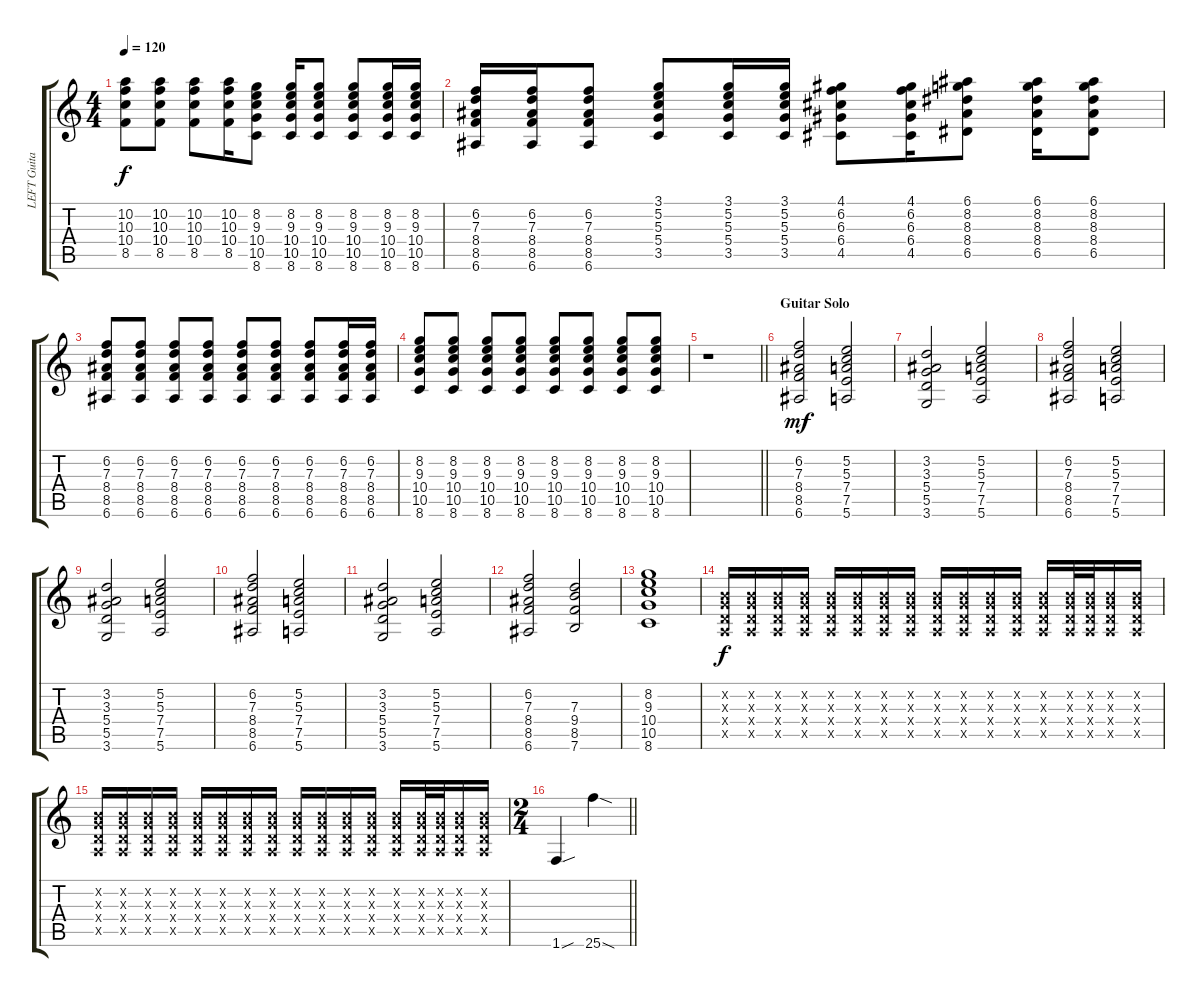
\track ("LEFT Guitar" "LEFT Guita") {instrument overdrivenguitar}
\staff {score tabs}
\tuning (E4 B3 G3 D3 A2 E2) {hide}
\ts (4 4)
\tempo 120
\clef g2
\ks c
(10.2 10.3 10.4 8.5).8{dy f} (10.2 10.3 10.4 8.5).8 (10.2 10.3 10.4 8.5).8 (10.2 10.3 10.4 8.5).16 (8.2 9.3 10.4 10.5 8.6).8 (8.2 9.3 10.4 10.5 8.6).16 (8.2 9.3 10.4 10.5 8.6).8 (8.2 9.3 10.4 10.5 8.6).8 (8.2 9.3 10.4 10.5 8.6).16 (8.2 9.3 10.4 10.5 8.6).16 |
(6.2 7.3 8.4 8.5 6.6).16 (6.2 7.3 8.4 8.5 6.6).16 (6.2 7.3 8.4 8.5 6.6).8 (3.1 5.2 5.3 5.4 3.5).8 (3.1 5.2 5.3 5.4 3.5).16 (3.1 5.2 5.3 5.4 3.5).16 (4.1 6.2 6.3 6.4 4.5).8 (4.1 6.2 6.3 6.4 4.5).16 (6.1 8.2 8.3 8.4 6.5).8 (6.1 8.2 8.3 8.4 6.5).16 (6.1 8.2 8.3 8.4 6.5).8 |
(6.2 7.3 8.4 8.5 6.6).8 (6.2 7.3 8.4 8.5 6.6).8 (6.2 7.3 8.4 8.5 6.6).8 (6.2 7.3 8.4 8.5 6.6).8 (6.2 7.3 8.4 8.5 6.6).8 (6.2 7.3 8.4 8.5 6.6).8 (6.2 7.3 8.4 8.5 6.6).8 (6.2 7.3 8.4 8.5 6.6).16 (6.2 7.3 8.4 8.5 6.6).16 |
(8.2 9.3 10.4 10.5 8.6).8 (8.2 9.3 10.4 10.5 8.6).8 (8.2 9.3 10.4 10.5 8.6).8 (8.2 9.3 10.4 10.5 8.6).8 (8.2 9.3 10.4 10.5 8.6).8 (8.2 9.3 10.4 10.5 8.6).8 (8.2 9.3 10.4 10.5 8.6).8 (8.2 9.3 10.4 10.5 8.6).8 |
\barLineRight lightlight
r.1{balance 8} |
\section ("" "Guitar Solo")
(6.2 7.3 8.4 8.5 6.6).2{dy mf} (5.2 5.3 7.4 7.5 5.6).2 |
(3.2 3.3 5.4 5.5 3.6).2 (5.2 5.3 7.4 7.5 5.6).2 |
(6.2 7.3 8.4 8.5 6.6).2 (5.2 5.3 7.4 7.5 5.6).2 |
(3.2 3.3 5.4 5.5 3.6).2 (5.2 5.3 7.4 7.5 5.6).2 |
(6.2 7.3 8.4 8.5 6.6).2 (5.2 5.3 7.4 7.5 5.6).2 |
(3.2 3.3 5.4 5.5 3.6).2 (5.2 5.3 7.4 7.5 5.6).2 |
(6.2 7.3 8.4 8.5 6.6).2 (7.3 9.4 8.5 7.6).2 |
(8.2 9.3 10.4 10.5 8.6).1 |
(0.2{x} 0.3{x} 0.4{x} 0.5{x}).16{dy f} (0.2{x} 0.3{x} 0.4{x} 0.5{x}).16 (0.2{x} 0.3{x} 0.4{x} 0.5{x}).16 (0.2{x} 0.3{x} 0.4{x} 0.5{x}).16 (0.2{x} 0.3{x} 0.4{x} 0.5{x}).16 (0.2{x} 0.3{x} 0.4{x} 0.5{x}).16 (0.2{x} 0.3{x} 0.4{x} 0.5{x}).16 (0.2{x} 0.3{x} 0.4{x} 0.5{x}).16 (0.2{x} 0.3{x} 0.4{x} 0.5{x}).16 (0.2{x} 0.3{x} 0.4{x} 0.5{x}).16 (0.2{x} 0.3{x} 0.4{x} 0.5{x}).16 (0.2{x} 0.3{x} 0.4{x} 0.5{x}).16 (0.2{x} 0.3{x} 0.4{x} 0.5{x}).16 (0.2{x} 0.3{x} 0.4{x} 0.5{x}).32 (0.2{x} 0.3{x} 0.4{x} 0.5{x}).32 (0.2{x} 0.3{x} 0.4{x} 0.5{x}).16 (0.2{x} 0.3{x} 0.4{x} 0.5{x}).16 |
(0.2{x} 0.3{x} 0.4{x} 0.5{x}).16 (0.2{x} 0.3{x} 0.4{x} 0.5{x}).16 (0.2{x} 0.3{x} 0.4{x} 0.5{x}).16 (0.2{x} 0.3{x} 0.4{x} 0.5{x}).16 (0.2{x} 0.3{x} 0.4{x} 0.5{x}).16 (0.2{x} 0.3{x} 0.4{x} 0.5{x}).16 (0.2{x} 0.3{x} 0.4{x} 0.5{x}).16 (0.2{x} 0.3{x} 0.4{x} 0.5{x}).16 (0.2{x} 0.3{x} 0.4{x} 0.5{x}).16 (0.2{x} 0.3{x} 0.4{x} 0.5{x}).16 (0.2{x} 0.3{x} 0.4{x} 0.5{x}).16 (0.2{x} 0.3{x} 0.4{x} 0.5{x}).16 (0.2{x} 0.3{x} 0.4{x} 0.5{x}).16 (0.2{x} 0.3{x} 0.4{x} 0.5{x}).32 (0.2{x} 0.3{x} 0.4{x} 0.5{x}).32 (0.2{x} 0.3{x} 0.4{x} 0.5{x}).16 (0.2{x} 0.3{x} 0.4{x} 0.5{x}).16 |
\ts (2 4)
\barLineRight lightlight
1.6{sou}.4{balance 0} 25.6{sod}.4
